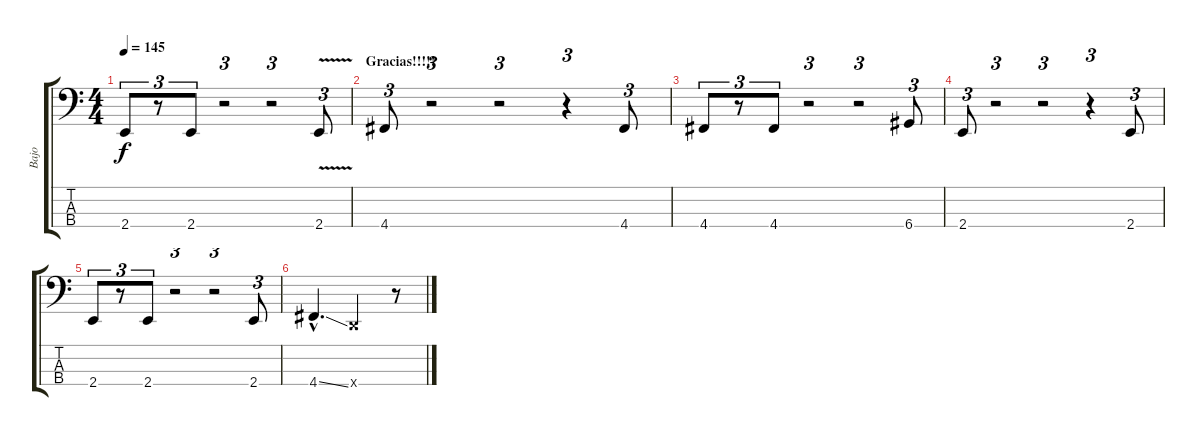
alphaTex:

\track ("Bajo" "Bajo") {instrument electricbassfinger}
\staff {score tabs}
\tuning (G2 D2 A1 D1) {hide}
\ts (4 4)
\tempo 145
\clef f4
\ks c
2.4.8{tu (3 2) dy f} r.8{tu (3 2)} 2.4.8{tu (3 2)} r.2{tu (3 2)} r.2{tu (3 2)} 2.4{v}.8{tu (3 2)} |
\section ("" "Gracias!!!!!")
4.4.8{tu (3 2)} r.2{tu (3 2)} r.2{tu (3 2)} r.4{tu (3 2)} 4.4.8{tu (3 2)} |
4.4.8{tu (3 2)} r.8{tu (3 2)} 4.4.8{tu (3 2)} r.2{tu (3 2)} r.2{tu (3 2)} 6.4.8{tu (3 2)} |
2.4.8{tu (3 2)} r.2{tu (3 2)} r.2{tu (3 2)} r.4{tu (3 2)} 2.4.8{tu (3 2)} |
2.4.8{tu (3 2)} r.8{tu (3 2)} 2.4.8{tu (3 2)} r.2{tu (3 2)} r.2{tu (3 2)} 2.4.8{tu (3 2)} |
4.4{ss hac}.4{d} 0.4{x}.2 r.8
